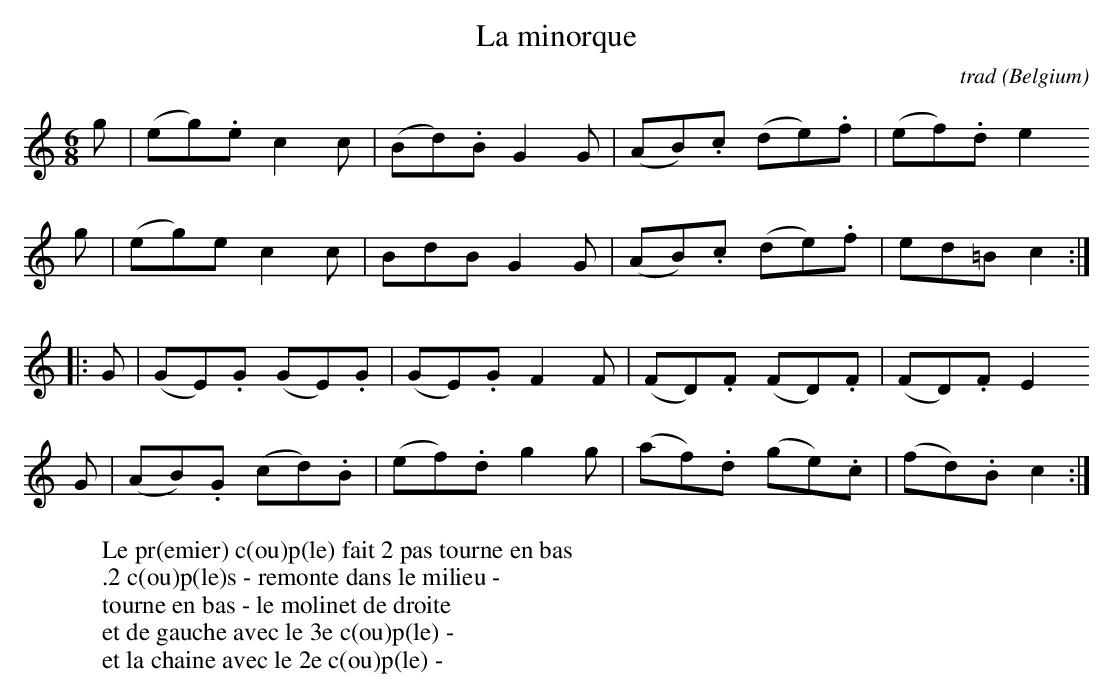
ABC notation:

X:1
T:La minorque
C:trad
O:Belgium
M:6/8
L:1/8
K:Cmaj
g|(eg).e c2c|(Bd).B G2G|(AB).c (de).f|(ef).d e2
g|(eg)e c2c|BdB G2G|(AB).c (de).f|ed=B c2:|
|:G|(GE).G (GE).G|(GE).G F2F|(FD).F (FD).F|(FD).F E2
G|(AB).G (cd).B|(ef).d g2g|(af).d (ge).c|(fd).B c2:|]
W:Le pr(emier) c(ou)p(le) fait 2 pas tourne en bas
W:.2 c(ou)p(le)s - remonte dans le milieu -
W:tourne en bas - le molinet de droite
W:et de gauche avec le 3e c(ou)p(le) -
W:et la chaine avec le 2e c(ou)p(le) -
